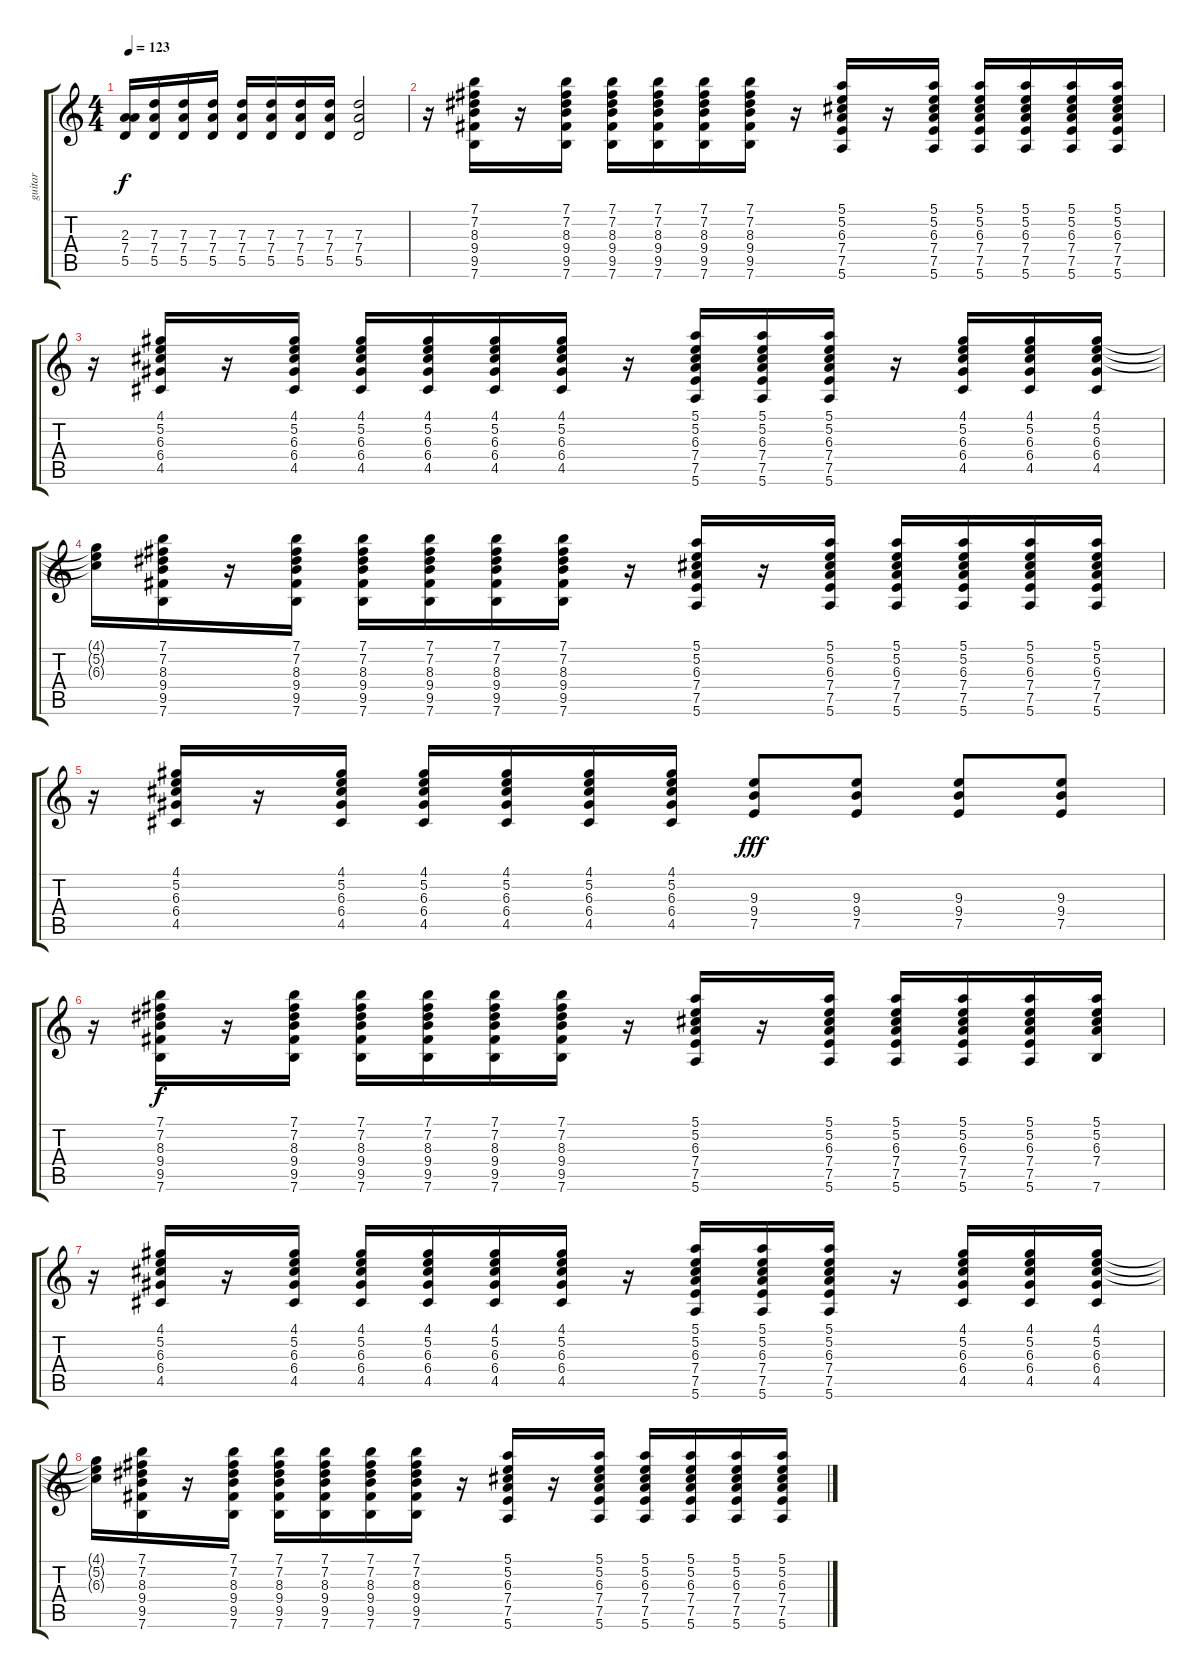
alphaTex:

\track ("guitar" "guitar") {instrument overdrivenguitar}
\staff {score tabs}
\tuning (E4 B3 G3 D3 A2 E2) {hide}
\ts (4 4)
\tempo 123
\clef g2
\ks c
(2.3 7.4 5.5).16{dy f} (7.3 7.4 5.5).16 (7.3 7.4 5.5).16 (7.3 7.4 5.5).16 (7.3 7.4 5.5).16 (7.3 7.4 5.5).16 (7.3 7.4 5.5).16 (7.3 7.4 5.5).16 (7.3 7.4 5.5).2 |
r.16 (7.1 7.2 8.3 9.4 9.5 7.6).16 r.16 (7.1 7.2 8.3 9.4 9.5 7.6).16 (7.1 7.2 8.3 9.4 9.5 7.6).16 (7.1 7.2 8.3 9.4 9.5 7.6).16 (7.1 7.2 8.3 9.4 9.5 7.6).16 (7.1 7.2 8.3 9.4 9.5 7.6).16 r.16 (5.1 5.2 6.3 7.4 7.5 5.6).16 r.16 (5.1 5.2 6.3 7.4 7.5 5.6).16 (5.1 5.2 6.3 7.4 7.5 5.6).16 (5.1 5.2 6.3 7.4 7.5 5.6).16 (5.1 5.2 6.3 7.4 7.5 5.6).16 (5.1 5.2 6.3 7.4 7.5 5.6).16 |
r.16 (4.1 5.2 6.3 6.4 4.5).16 r.16 (4.1 5.2 6.3 6.4 4.5).16 (4.1 5.2 6.3 6.4 4.5).16 (4.1 5.2 6.3 6.4 4.5).16 (4.1 5.2 6.3 6.4 4.5).16 (4.1 5.2 6.3 6.4 4.5).16 r.16 (5.1 5.2 6.3 7.4 7.5 5.6).16 (5.1 5.2 6.3 7.4 7.5 5.6).16 (5.1 5.2 6.3 7.4 7.5 5.6).16 r.16 (4.1 5.2 6.3 6.4 4.5).16 (4.1 5.2 6.3 6.4 4.5).16 (4.1 5.2 6.3 6.4 4.5).16 |
(4.1{t} 5.2{t} 6.3{t}).16 (7.1 7.2 8.3 9.4 9.5 7.6).16 r.16 (7.1 7.2 8.3 9.4 9.5 7.6).16 (7.1 7.2 8.3 9.4 9.5 7.6).16 (7.1 7.2 8.3 9.4 9.5 7.6).16 (7.1 7.2 8.3 9.4 9.5 7.6).16 (7.1 7.2 8.3 9.4 9.5 7.6).16 r.16 (5.1 5.2 6.3 7.4 7.5 5.6).16 r.16 (5.1 5.2 6.3 7.4 7.5 5.6).16 (5.1 5.2 6.3 7.4 7.5 5.6).16 (5.1 5.2 6.3 7.4 7.5 5.6).16 (5.1 5.2 6.3 7.4 7.5 5.6).16 (5.1 5.2 6.3 7.4 7.5 5.6).16 |
r.16 (4.1 5.2 6.3 6.4 4.5).16 r.16 (4.1 5.2 6.3 6.4 4.5).16 (4.1 5.2 6.3 6.4 4.5).16 (4.1 5.2 6.3 6.4 4.5).16 (4.1 5.2 6.3 6.4 4.5).16 (4.1 5.2 6.3 6.4 4.5).16 (9.3 9.4 7.5).8{dy fff} (9.3 9.4 7.5).8 (9.3 9.4 7.5).8 (9.3 9.4 7.5).8 |
r.16 (7.1 7.2 8.3 9.4 9.5 7.6).16{dy f} r.16 (7.1 7.2 8.3 9.4 9.5 7.6).16 (7.1 7.2 8.3 9.4 9.5 7.6).16 (7.1 7.2 8.3 9.4 9.5 7.6).16 (7.1 7.2 8.3 9.4 9.5 7.6).16 (7.1 7.2 8.3 9.4 9.5 7.6).16 r.16 (5.1 5.2 6.3 7.4 7.5 5.6).16 r.16 (5.1 5.2 6.3 7.4 7.5 5.6).16 (5.1 5.2 6.3 7.4 7.5 5.6).16 (5.1 5.2 6.3 7.4 7.5 5.6).16 (5.1 5.2 6.3 7.4 7.5 5.6).16 (5.1 5.2 6.3 7.4 7.6).16 |
r.16 (4.1 5.2 6.3 6.4 4.5).16 r.16 (4.1 5.2 6.3 6.4 4.5).16 (4.1 5.2 6.3 6.4 4.5).16 (4.1 5.2 6.3 6.4 4.5).16 (4.1 5.2 6.3 6.4 4.5).16 (4.1 5.2 6.3 6.4 4.5).16 r.16 (5.1 5.2 6.3 7.4 7.5 5.6).16 (5.1 5.2 6.3 7.4 7.5 5.6).16 (5.1 5.2 6.3 7.4 7.5 5.6).16 r.16 (4.1 5.2 6.3 6.4 4.5).16 (4.1 5.2 6.3 6.4 4.5).16 (4.1 5.2 6.3 6.4 4.5).16 |
(4.1{t} 5.2{t} 6.3{t}).16 (7.1 7.2 8.3 9.4 9.5 7.6).16 r.16 (7.1 7.2 8.3 9.4 9.5 7.6).16 (7.1 7.2 8.3 9.4 9.5 7.6).16 (7.1 7.2 8.3 9.4 9.5 7.6).16 (7.1 7.2 8.3 9.4 9.5 7.6).16 (7.1 7.2 8.3 9.4 9.5 7.6).16 r.16 (5.1 5.2 6.3 7.4 7.5 5.6).16 r.16 (5.1 5.2 6.3 7.4 7.5 5.6).16 (5.1 5.2 6.3 7.4 7.5 5.6).16 (5.1 5.2 6.3 7.4 7.5 5.6).16 (5.1 5.2 6.3 7.4 7.5 5.6).16 (5.1 5.2 6.3 7.4 7.5 5.6).16
